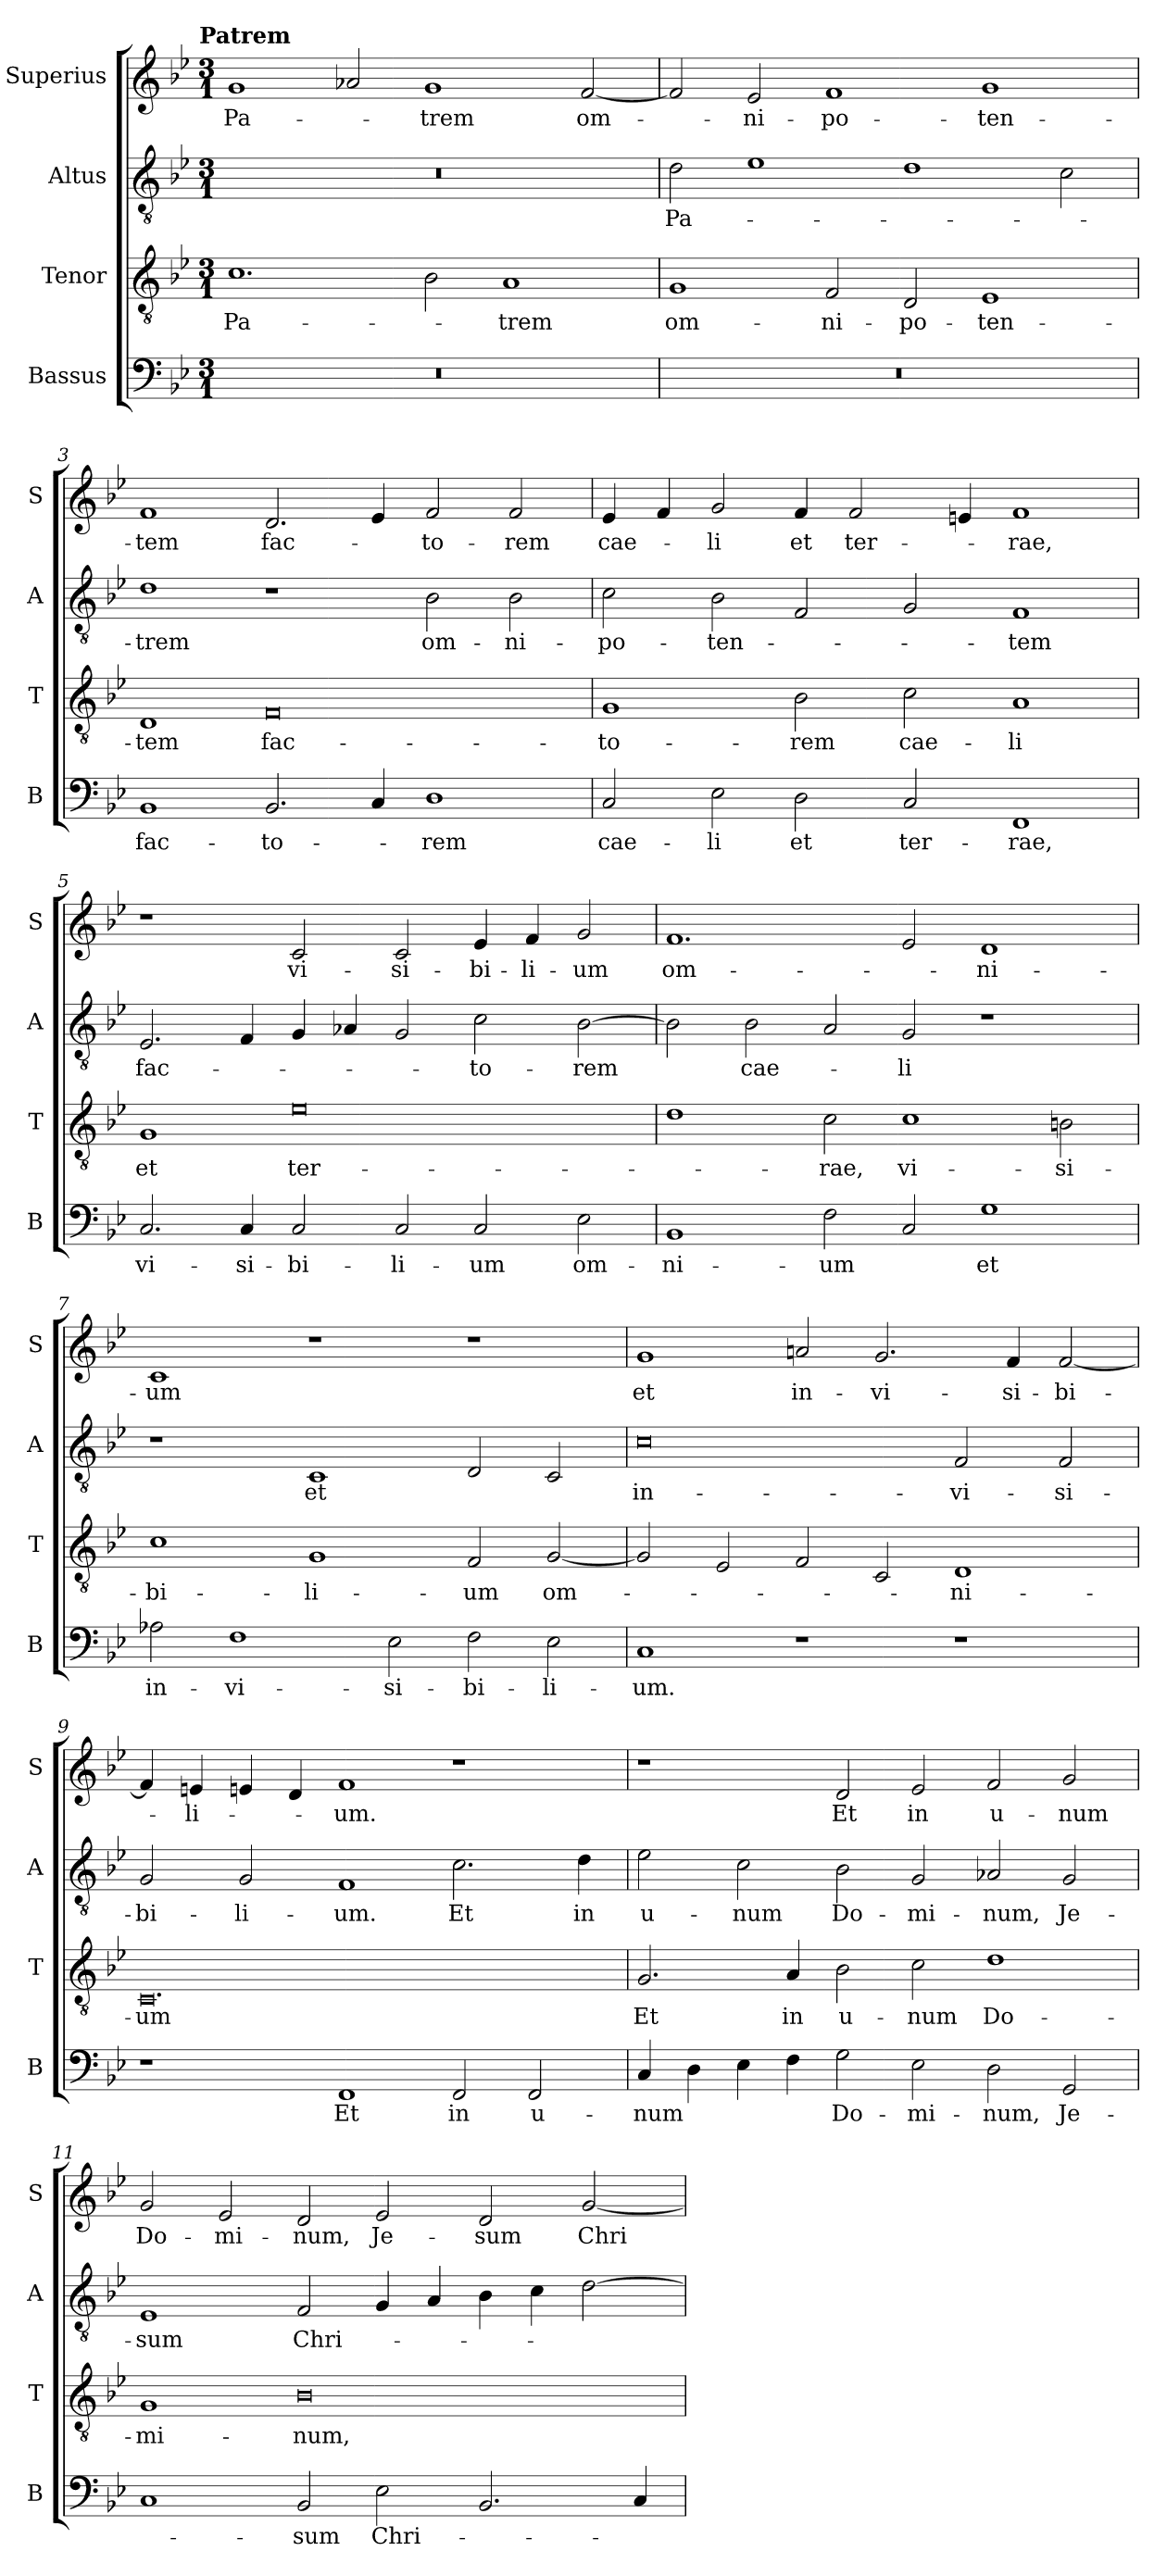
**kern	**text	**kern	**text	**kern	**text	**kern	**text
*part4	*part4	*part3	*part3	*part2	*part2	*part1	*part1
*staff4	*staff4	*staff3	*staff3	*staff2	*staff2	*staff1	*staff1
*I"Bassus	*	*I"Tenor	*	*I"Altus	*	*I"Superius	*
*I'B	*	*I'T	*	*I'A	*	*I'S	*
*clefF4	*	*clefGv2	*	*clefGv2	*	*clefG2	*
*k[b-e-]	*	*k[b-e-]	*	*k[b-e-]	*	*k[b-e-]	*
!!LO:TX:omd:t=Patrem
*M3/1	*	*M3/1	*	*M3/1	*	*M3/1	*
=1	=1	=1	=1	=1	=1	=1	=1
0.r	.	1.c	Pa-	0.r	.	1g	Pa-
.	.	.	.	.	.	2a-X/	.
.	.	2B-\	.	.	.	1g	-trem
.	.	1A	-trem	.	.	.	.
.	.	.	.	.	.	[2f/	om-
=2	=2	=2	=2	=2	=2	=2	=2
0.r	.	1G	om-	2d\	Pa-	2f/]	.
.	.	.	.	1e-	.	2e-/	-ni-
.	.	2F/	-ni-	.	.	1f	-po-
.	.	2D/	-po-	1d	.	.	.
.	.	1E-	-ten-	.	.	1g	-ten-
.	.	.	.	2c\	.	.	.
=3	=3	=3	=3	=3	=3	=3	=3
1BB-	fac-	1D	-tem	1d	-trem	1f	-tem
2.BB-/	-to-	0F	fac-	1r	.	2.d/	fac-
4C/	.	.	.	.	.	4e-/	.
1D	-rem	.	.	2B-\	om-	2f/	-to-
.	.	.	.	2B-\	-ni-	2f/	-rem
=4	=4	=4	=4	=4	=4	=4	=4
2C/	cae-	1G	-to-	2c\	-po-	4e-/	cae-
.	.	.	.	.	.	4f/	.
2E-\	-li	.	.	2B-\	-ten-	2g/	-li
2D\	et	2B-\	-rem	2F/	.	4f/	et
.	.	.	.	.	.	2f/	ter-
2C/	ter-	2c\	cae-	2G/	.	.	.
.	.	.	.	.	.	4en/	.
1FF	-rae,	1A	-li	1F	-tem	1f	-rae,
=5	=5	=5	=5	=5	=5	=5	=5
2.C/	vi-	1G	et	2.E-/	fac-	1r	.
4C/	-si-	.	.	4F/	.	.	.
2C/	-bi-	0e-	ter-	4G/	.	2c/	vi-
.	.	.	.	4A-X/	.	.	.
2C/	-li-	.	.	2G/	.	2c/	-si-
2C/	-um	.	.	2c\	-to-	4e-/	-bi-
.	.	.	.	.	.	4f/	-li-
2E-\	om-	.	.	[2B-\	-rem	2g/	-um
=6	=6	=6	=6	=6	=6	=6	=6
1BB-	-ni-	1d	.	2B-\]	.	1.f	om-
.	.	.	.	2B-\	cae-	.	.
2F\	-um	2c\	-rae,	2A/	.	.	.
2C/	.	1c	vi-	2G/	-li	2e-/	.
1G	et	.	.	1r	.	1d	-ni-
.	.	2Bn\	-si-	.	.	.	.
=7	=7	=7	=7	=7	=7	=7	=7
2A-X\	in-	1c	-bi-	1r	.	1c	-um
1F	-vi-	.	.	.	.	.	.
.	.	1G	-li-	1C	et	1r	.
2E-\	-si-	.	.	.	.	.	.
2F\	-bi-	2F/	-um	2D/	.	1r	.
2E-\	-li-	[2G/	om-	2C/	.	.	.
=8	=8	=8	=8	=8	=8	=8	=8
1C	-um.	2G/]	.	0c	in-	1g	et
.	.	2E-/	.	.	.	.	.
1r	.	2F/	.	.	.	2an/	in-
.	.	2C/	.	.	.	2.g/	-vi-
1r	.	1D	-ni-	2F/	-vi-	.	.
.	.	.	.	.	.	4f/	-si-
.	.	.	.	2F/	-si-	[2f/	-bi-
=9	=9	=9	=9	=9	=9	=9	=9
1r	.	0.C	-um	2G/	-bi-	4f/]	.
.	.	.	.	.	.	4en/	-li-
.	.	.	.	2G/	-li-	4en/	.
.	.	.	.	.	.	4d/	.
1FF	Et	.	.	1F	-um.	1f	-um.
2FF/	in	.	.	2.c\	Et	1r	.
2FF/	u-	.	.	.	.	.	.
.	.	.	.	4d\	in	.	.
=10	=10	=10	=10	=10	=10	=10	=10
4C/	-num	2.G/	Et	2e-\	u-	1r	.
4D\	.	.	.	.	.	.	.
4E-\	.	.	.	2c\	-num	.	.
4F\	.	4A/	in	.	.	.	.
2G\	Do-	2B-\	u-	2B-\	Do-	2d/	Et
2E-\	-mi-	2c\	-num	2G/	-mi-	2e-/	in
2D\	-num,	1d	Do-	2A-X/	-num,	2f/	u-
2GG/	Je-	.	.	2G/	Je-	2g/	-num
=11	=11	=11	=11	=11	=11	=11	=11
1C	.	1G	-mi-	1E-	-sum	2g/	Do-
.	.	.	.	.	.	2e-/	-mi-
2BB-/	-sum	0B-	-num,	2F/	Chri-	2d/	-num,
2E-\	Chri-	.	.	4G/	.	2e-/	Je-
.	.	.	.	4A/	.	.	.
2.BB-/	.	.	.	4B-\	.	2d/	-sum
.	.	.	.	4c\	.	.	.
.	.	.	.	[2d\	.	[2g/	Chri-
4C/	.	.	.	.	.	.	.
=	=	=	=	=	=	=	=
*-	*-	*-	*-	*-	*-	*-	*-
